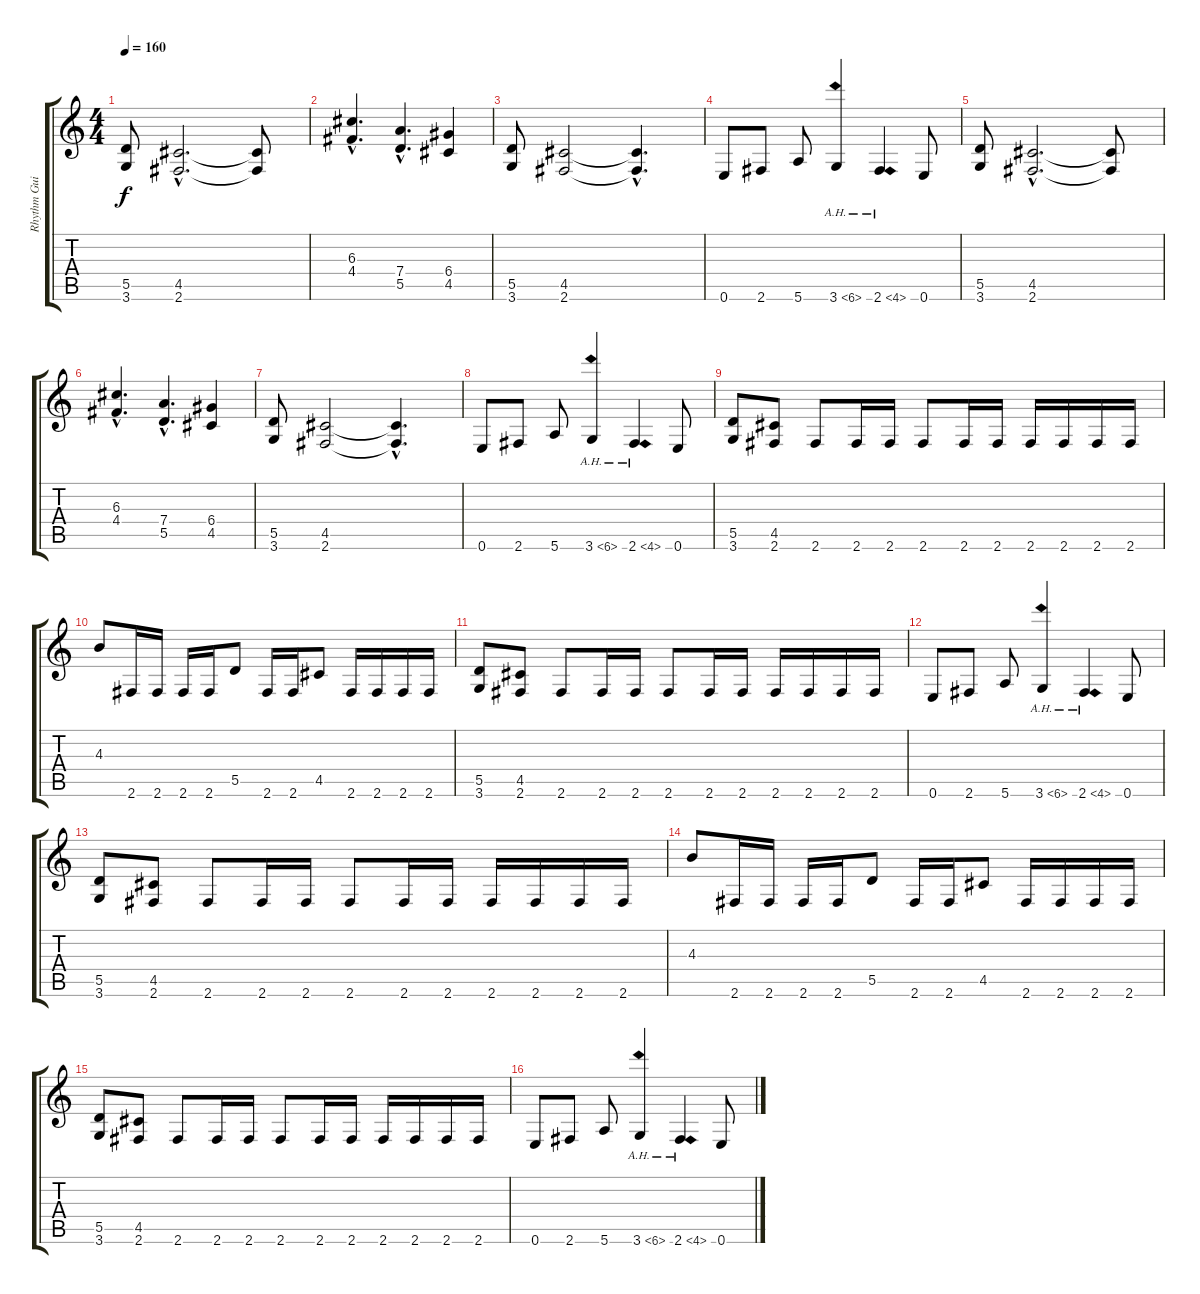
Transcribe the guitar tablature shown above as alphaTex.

\track ("Rhythm Guitar" "Rhythm Gui") {instrument distortionguitar}
\staff {score tabs}
\tuning (E4 B3 G3 D3 A2 E2) {hide}
\ts (4 4)
\tempo 160
\clef g2
\ks c
(5.5 3.6).8{dy f instrument distortionguitar} (4.5{hac} 2.6{hac}).2{d} (4.5{t} 2.6{t}).8 |
(6.3{hac} 4.4{hac}).4{d} (7.4{hac} 5.5{hac}).4{d} (6.4 4.5).4 |
(5.5 3.6).8 (4.5 2.6).2 (4.5{hac t} 2.6{hac t}).4{d} |
0.6.8 2.6.8 5.6.8 3.6{ah 3}.4 2.6{ah 2}.4 0.6.8 |
(5.5 3.6).8 (4.5{hac} 2.6{hac}).2{d} (4.5{t} 2.6{t}).8 |
(6.3{hac} 4.4{hac}).4{d} (7.4{hac} 5.5{hac}).4{d} (6.4 4.5).4 |
(5.5 3.6).8 (4.5 2.6).2 (4.5{hac t} 2.6{hac t}).4{d} |
0.6.8 2.6.8 5.6.8 3.6{ah 3}.4 2.6{ah 2}.4 0.6.8 |
(5.5 3.6).8 (4.5 2.6).8 2.6.8 2.6.16 2.6.16 2.6.8 2.6.16 2.6.16 2.6.16 2.6.16 2.6.16 2.6.16 |
4.3.8 2.6.16 2.6.16 2.6.16 2.6.16 5.5.8 2.6.16 2.6.16 4.5.8 2.6.16 2.6.16 2.6.16 2.6.16 |
(5.5 3.6).8 (4.5 2.6).8 2.6.8 2.6.16 2.6.16 2.6.8 2.6.16 2.6.16 2.6.16 2.6.16 2.6.16 2.6.16 |
0.6.8 2.6.8 5.6.8 3.6{ah 3}.4 2.6{ah 2}.4 0.6.8 |
(5.5 3.6).8 (4.5 2.6).8 2.6.8 2.6.16 2.6.16 2.6.8 2.6.16 2.6.16 2.6.16 2.6.16 2.6.16 2.6.16 |
4.3.8 2.6.16 2.6.16 2.6.16 2.6.16 5.5.8 2.6.16 2.6.16 4.5.8 2.6.16 2.6.16 2.6.16 2.6.16 |
(5.5 3.6).8 (4.5 2.6).8 2.6.8 2.6.16 2.6.16 2.6.8 2.6.16 2.6.16 2.6.16 2.6.16 2.6.16 2.6.16 |
0.6.8 2.6.8 5.6.8 3.6{ah 3}.4 2.6{ah 2}.4 0.6.8
